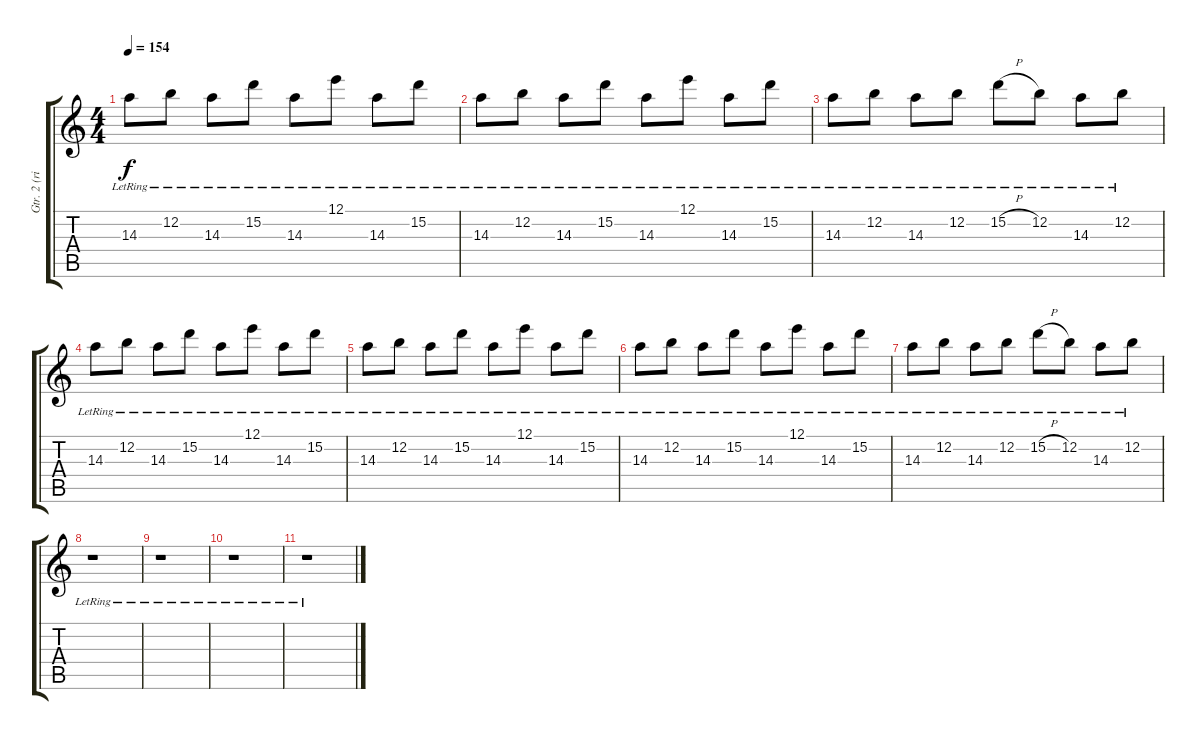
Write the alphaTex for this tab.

\track ("Gtr. 2 (right)" "Gtr. 2 (ri") {instrument electricguitarjazz}
\staff {score tabs}
\tuning (E4 B3 G3 D3 A2 D2) {hide}
\ts (4 4)
\tempo 154
\clef g2
\ks c
14.3{lr}.8{dy f} 12.2{lr}.8 14.3{lr}.8 15.2{lr}.8 14.3{lr}.8 12.1{lr}.8 14.3{lr}.8 15.2{lr}.8 |
14.3{lr}.8 12.2{lr}.8 14.3{lr}.8 15.2{lr}.8 14.3{lr}.8 12.1{lr}.8 14.3{lr}.8 15.2{lr}.8 |
14.3{lr}.8 12.2{lr}.8 14.3{lr}.8 12.2{lr}.8 15.2{h lr}.8 12.2{lr}.8 14.3{lr}.8 12.2{lr}.8 |
14.3{lr}.8{volume 7} 12.2{lr}.8 14.3{lr}.8 15.2{lr}.8 14.3{lr}.8 12.1{lr}.8 14.3{lr}.8 15.2{lr}.8 |
14.3{lr}.8 12.2{lr}.8 14.3{lr}.8 15.2{lr}.8 14.3{lr}.8 12.1{lr}.8 14.3{lr}.8 15.2{lr}.8 |
14.3{lr}.8 12.2{lr}.8 14.3{lr}.8 15.2{lr}.8 14.3{lr}.8 12.1{lr}.8 14.3{lr}.8 15.2{lr}.8 |
14.3{lr}.8 12.2{lr}.8 14.3{lr}.8 12.2{lr}.8 15.2{h lr}.8 12.2{lr}.8 14.3{lr}.8 12.2{lr}.8 |
r.1 |
r.1 |
r.1 |
r.1
